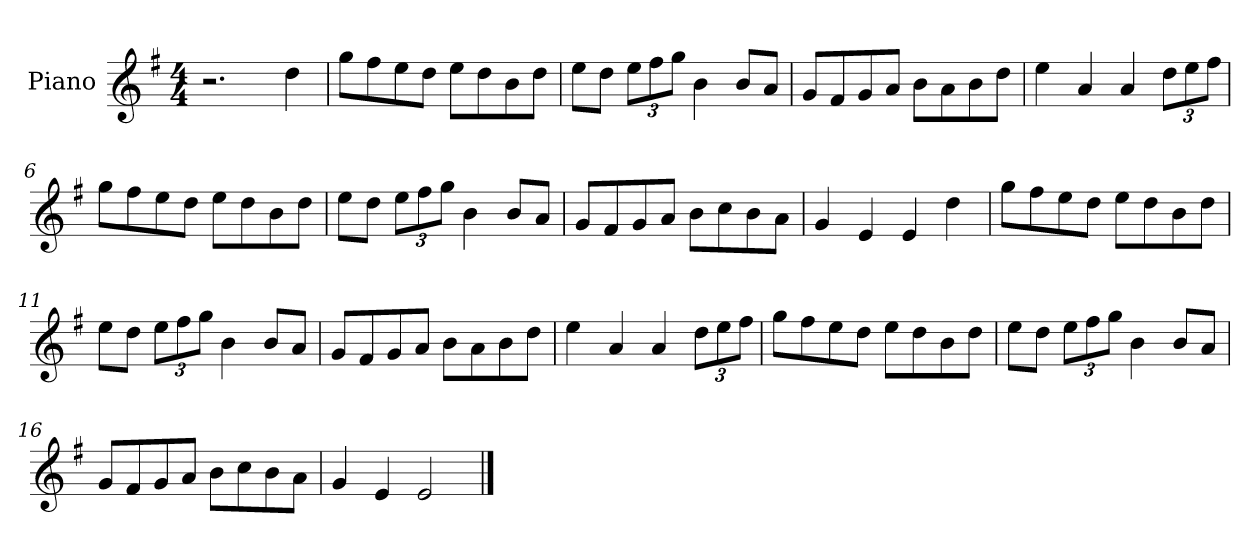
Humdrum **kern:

**kern
*part1
*staff1
*I"Piano
*I'Pno
*clefG2
*k[f#]
*M4/4
=1
2.r
4dd\
=2
8gg\L
8ff#\
8ee\
8dd\J
8ee\L
8dd\
8b\
8dd\J
=3
8ee\L
8dd\J
*Xbrackettup
12ee\L
12ff#\
12gg\J
4b\
8b/L
8a/J
=4
8g/L
8f#/
8g/
8a/J
8b\L
8a\
8b\
8dd\J
=5
4ee\
4a/
4a/
12dd\L
12ee\
12ff#\J
=6
8gg\L
8ff#\
8ee\
8dd\J
8ee\L
8dd\
8b\
8dd\J
=7
8ee\L
8dd\J
12ee\L
12ff#\
12gg\J
4b\
8b/L
8a/J
=8
8g/L
8f#/
8g/
8a/J
8b\L
8cc\
8b\
8a\J
=9
4g/
4e/
4e/
4dd\
=10
8gg\L
8ff#\
8ee\
8dd\J
8ee\L
8dd\
8b\
8dd\J
=11
8ee\L
8dd\J
12ee\L
12ff#\
12gg\J
4b\
8b/L
8a/J
=12
8g/L
8f#/
8g/
8a/J
8b\L
8a\
8b\
8dd\J
=13
4ee\
4a/
4a/
12dd\L
12ee\
12ff#\J
=14
8gg\L
8ff#\
8ee\
8dd\J
8ee\L
8dd\
8b\
8dd\J
=15
8ee\L
8dd\J
12ee\L
12ff#\
12gg\J
4b\
8b/L
8a/J
=16
8g/L
8f#/
8g/
8a/J
8b\L
8cc\
8b\
8a\J
=17
4g/
4e/
2e/
==
*-
